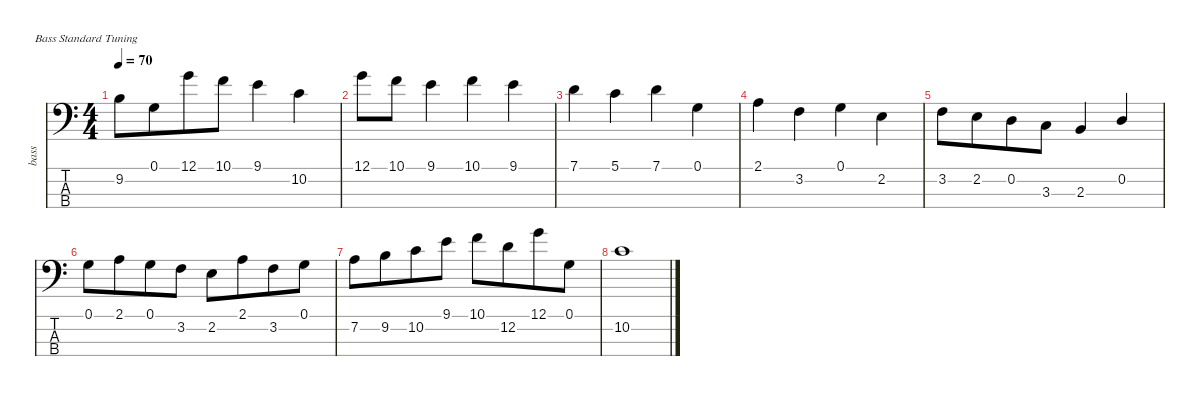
\defaultSystemsLayout 4
\hideDynamics
\bracketExtendMode nobrackets
\otherSystemsTrackNameOrientation horizontal
\extendBarLines
\track ("Acoustic Bass" "bass") {instrument acousticbass}
\staff {score tabs}
\tuning (G2 D2 A1 E1)
\ts (4 4)
\tempo 70
\clef f4
\ks c
9.2.8{dy mf beam Down beam merge} 0.1.8{beam Down beam merge} 12.1.8{beam Down beam merge} 10.1.8{beam Down} 9.1.4{beam Down} 10.2.4{beam Down} |
\scale
0.940172 12.1.8{beam Down} 10.1.8{beam Down} 9.1.4{beam Down} 10.1.4{beam Down} 9.1.4{beam Down} |
\scale
1.03075 7.1.4{beam Down} 5.1.4{beam Down} 7.1.4{beam Down} 0.1.4{beam Down} |
\scale
1.02908 2.1.4{beam Down} 3.2.4{beam Down} 0.1.4{beam Down} 2.2.4{beam Down} |
\scale
1.36467 3.2.8{beam Down beam merge} 2.2.8{beam Down beam merge} 0.2.8{beam Down beam merge} 3.3.8{beam Down} 2.3.4{beam Up} 0.2.4{beam Up} |
\scale
1.26397 0.1.8{beam Down beam merge} 2.1.8{beam Down beam merge} 0.1.8{beam Down beam merge} 3.2.8{beam Down} 2.2.8{beam Down beam merge} 2.1.8{beam Down beam merge} 3.2.8{beam Down beam merge} 0.1.8{beam Down} |
\scale
1.02332 7.2.8{beam Down beam merge} 9.2.8{beam Down beam merge} 10.2.8{beam Down beam merge} 9.1.8{beam Down} 10.1.8{beam Down beam merge} 12.2.8{beam Down beam merge} 12.1.8{beam Down beam merge} 0.1.8{beam Down} |
\scale
0.348043 10.2.1{beam Down}
